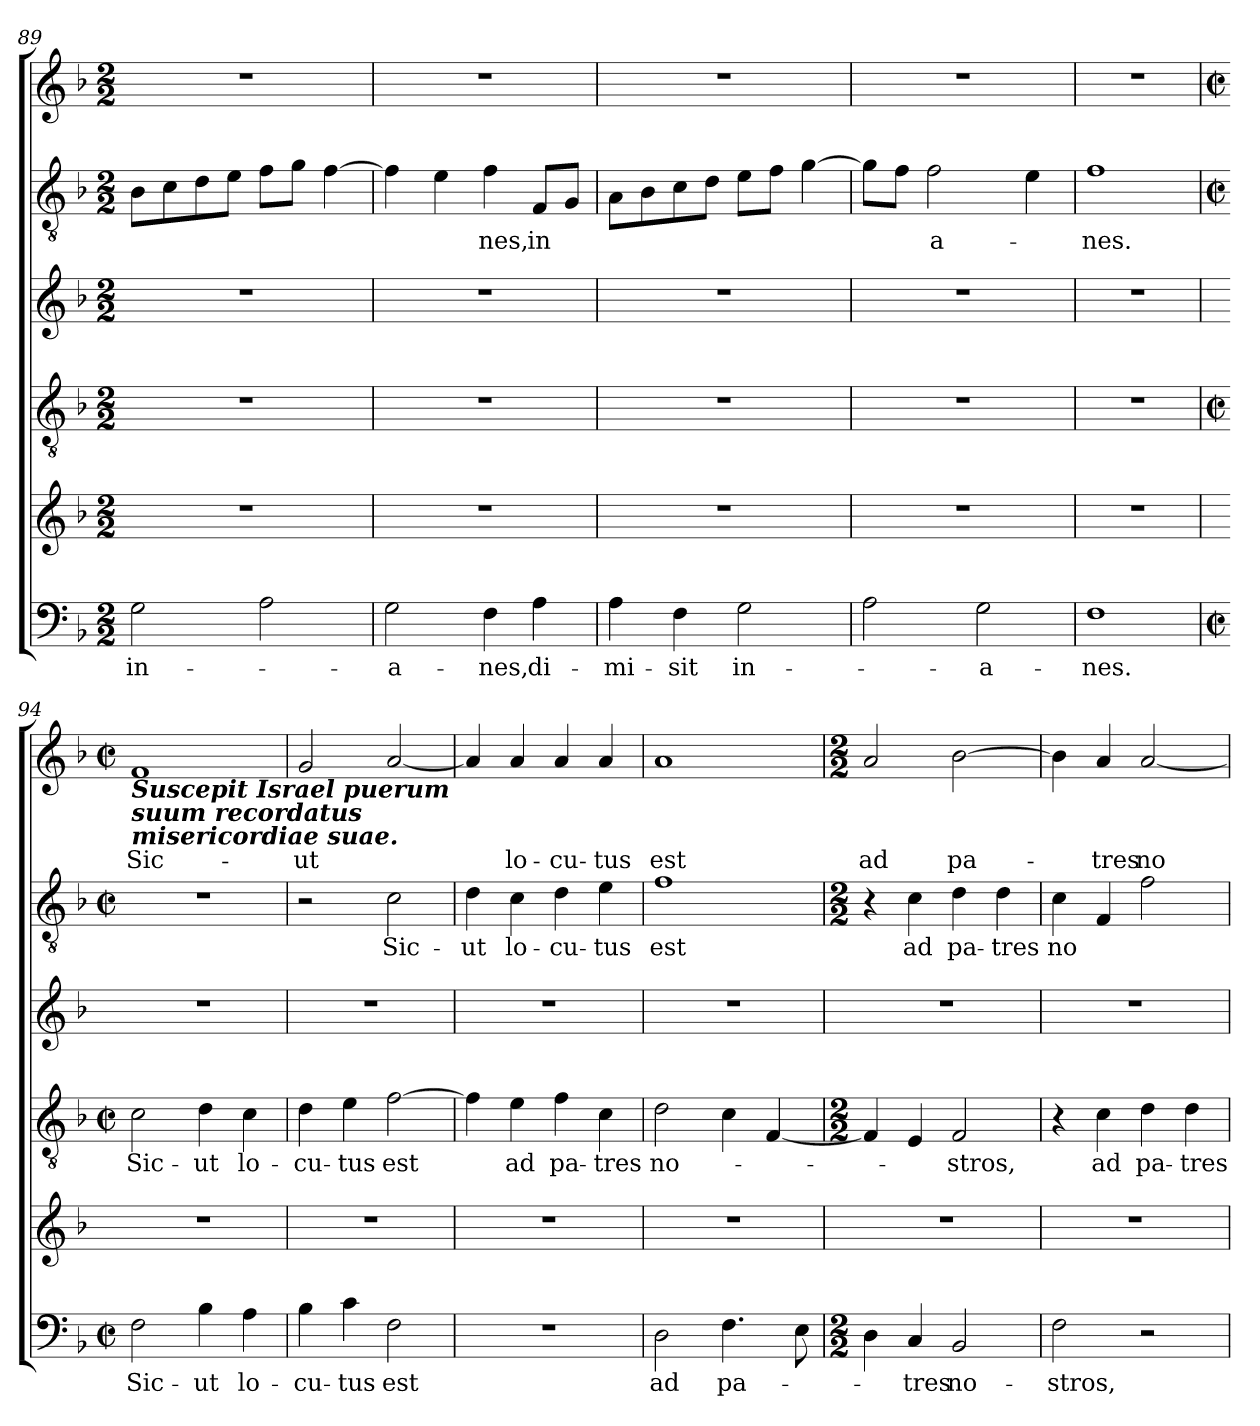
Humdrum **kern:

**kern	**text	**kern	**kern	**text	**kern	**kern	**text	**kern	**text
*part6	*part6	*part5	*part4	*part4	*part3	*part2	*part2	*part1	*part1
*staff6	*staff6	*staff5	*staff4	*staff4	*staff3	*staff2	*staff2	*staff1	*staff1
!!LO:LB:g=z
*clefF4	*	*clefG2	*clefGv2	*	*clefG2	*clefGv2	*	*clefG2	*
*k[b-]	*	*k[b-]	*k[b-]	*	*k[b-]	*k[b-]	*	*k[b-]	*
*F:	*	*F:	*F:	*	*F:	*F:	*	*F:	*
*M2/2	*	*M2/2	*M2/2	*	*M2/2	*M2/2	*	*M2/2	*
=89	=89	=89	=89	=89	=89	=89	=89	=89	=89
!	!LO:LY:b	!	!	!	!	!	!	!	!
2G\	in-	1r	1r	.	1r	8B-\L	.	1r	.
.	.	.	.	.	.	8c\	.	.	.
.	.	.	.	.	.	8d\	.	.	.
.	.	.	.	.	.	8e\J	.	.	.
2A\	.	.	.	.	.	8f\L	.	.	.
.	.	.	.	.	.	8g\J	.	.	.
.	.	.	.	.	.	[4f\	.	.	.
=90	=90	=90	=90	=90	=90	=90	=90	=90	=90
!	!LO:LY:b	!	!	!	!	!	!	!	!
2G\	-a-	1r	1r	.	1r	4f\]	.	1r	.
.	.	.	.	.	.	4e\	.	.	.
!	!LO:LY:b	!	!	!	!	!	!LO:LY:b	!	!
4F\	-nes,	.	.	.	.	4f\	nes,	.	.
!	!LO:LY:b	!	!	!	!	!	!LO:LY:b	!	!
4A\	di-	.	.	.	.	8F/L	in	.	.
.	.	.	.	.	.	8G/J	.	.	.
=91	=91	=91	=91	=91	=91	=91	=91	=91	=91
!	!LO:LY:b	!	!	!	!	!	!	!	!
4A\	-mi-	1r	1r	.	1r	8A\L	.	1r	.
.	.	.	.	.	.	8B-\	.	.	.
!	!LO:LY:b	!	!	!	!	!	!	!	!
4F\	-sit	.	.	.	.	8c\	.	.	.
.	.	.	.	.	.	8d\J	.	.	.
!	!LO:LY:b	!	!	!	!	!	!	!	!
2G\	in-	.	.	.	.	8e\L	.	.	.
.	.	.	.	.	.	8f\J	.	.	.
.	.	.	.	.	.	[4g\	.	.	.
=92	=92	=92	=92	=92	=92	=92	=92	=92	=92
2A\	.	1r	1r	.	1r	8g\L]	.	1r	.
.	.	.	.	.	.	8f\J	.	.	.
!	!	!	!	!	!	!	!LO:LY:b	!	!
.	.	.	.	.	.	2f\	a-	.	.
!	!LO:LY:b	!	!	!	!	!	!	!	!
2G\	-a-	.	.	.	.	.	.	.	.
.	.	.	.	.	.	4e\	.	.	.
=93	=93	=93	=93	=93	=93	=93	=93	=93	=93
!	!LO:LY:b	!	!	!	!	!	!LO:LY:b	!	!
1F	-nes.	1r	1r	.	1r	1f	-nes.	1r	.
!!LO:PB:g=z
=94	=94	=94	=94	=94	=94	=94	=94	=94	=94
*M2/2	*	*	*M2/2	*	*	*M2/2	*	*M2/2	*
*met(c|)	*	*	*met(c|)	*	*	*met(c|)	*	*met(c|)	*
!	!	!	!	!	!	!	!	!LO:TX:b:Bi:t=Suscepit Israel puerum\nsuum recordatus\nmisericordiae suae.	!
!	!LO:LY:b	!	!	!LO:LY:b	!	!	!	!	!LO:LY:b
2F\	Sic-	1r	2c\	Sic-	1r	1r	.	1f	Sic-
!	!LO:LY:b	!	!	!LO:LY:b	!	!	!	!	!
4B-\	-ut	.	4d\	-ut	.	.	.	.	.
!	!LO:LY:b	!	!	!LO:LY:b	!	!	!	!	!
4A\	lo-	.	4c\	lo-	.	.	.	.	.
=95	=95	=95	=95	=95	=95	=95	=95	=95	=95
!	!LO:LY:b	!	!	!LO:LY:b	!	!	!	!	!LO:LY:b
4B-\	-cu-	1r	4d\	-cu-	1r	2r	.	2g/	-ut
!	!LO:LY:b	!	!	!LO:LY:b	!	!	!	!	!
4c\	-tus	.	4e\	-tus	.	.	.	.	.
!	!LO:LY:b	!	!	!LO:LY:b	!	!	!LO:LY:b	!	!
2F\	est	.	[2f\	est	.	2c\	Sic-	[2a/	.
=96	=96	=96	=96	=96	=96	=96	=96	=96	=96
!	!	!	!	!	!	!	!LO:LY:b	!	!
1r	.	1r	4f\]	.	1r	4d\	-ut	4a/]	.
!	!	!	!	!LO:LY:b	!	!	!LO:LY:b	!	!LO:LY:b
.	.	.	4e\	ad	.	4c\	lo-	4a/	lo-
!	!	!	!	!LO:LY:b	!	!	!LO:LY:b	!	!LO:LY:b
.	.	.	4f\	pa-	.	4d\	-cu-	4a/	-cu-
!	!	!	!	!LO:LY:b	!	!	!LO:LY:b	!	!LO:LY:b
.	.	.	4c\	-tres	.	4e\	-tus	4a/	-tus
=97	=97	=97	=97	=97	=97	=97	=97	=97	=97
!	!LO:LY:b	!	!	!LO:LY:b	!	!	!LO:LY:b	!	!LO:LY:b
2D\	ad	1r	2d\	no-	1r	1f	est	1a	est
!	!LO:LY:b	!	!	!	!	!	!	!	!
4.F\	pa-	.	4c\	.	.	.	.	.	.
.	.	.	[4F/	.	.	.	.	.	.
8E\	.	.	.	.	.	.	.	.	.
!!LO:LB:g=z
=98	=98	=98	=98	=98	=98	=98	=98	=98	=98
*M2/2	*	*	*M2/2	*	*	*M2/2	*	*M2/2	*
!	!	!	!	!	!	!	!	!	!LO:LY:b
4D\	.	1r	4F/]	.	1r	4r	.	2a/	ad
!	!LO:LY:b	!	!	!	!	!	!LO:LY:b	!	!
4C/	-tres	.	4E/	.	.	4c\	ad	.	.
!	!LO:LY:b	!	!	!LO:LY:b	!	!	!LO:LY:b	!	!LO:LY:b
2BB-/	no-	.	2F/	-stros,	.	4d\	pa-	[2b-\	pa-
!	!	!	!	!	!	!	!LO:LY:b	!	!
.	.	.	.	.	.	4d\	-tres	.	.
=99	=99	=99	=99	=99	=99	=99	=99	=99	=99
!	!LO:LY:b	!	!	!	!	!	!LO:LY:b	!	!
2F\	-stros,	1r	4r	.	1r	4c\	no	4b-\]	.
!	!	!	!	!LO:LY:b	!	!	!	!	!LO:LY:b
.	.	.	4c\	ad	.	4F/	.	4a/	-tres
!	!	!	!	!LO:LY:b	!	!	!	!	!LO:LY:b
2r	.	.	4d\	pa-	.	2f\	.	[2a/	no-
!	!	!	!	!LO:LY:b	!	!	!	!	!
.	.	.	4d\	-tres	.	.	.	.	.
=	=	=	=	=	=	=	=	=	=
*-	*-	*-	*-	*-	*-	*-	*-	*-	*-
